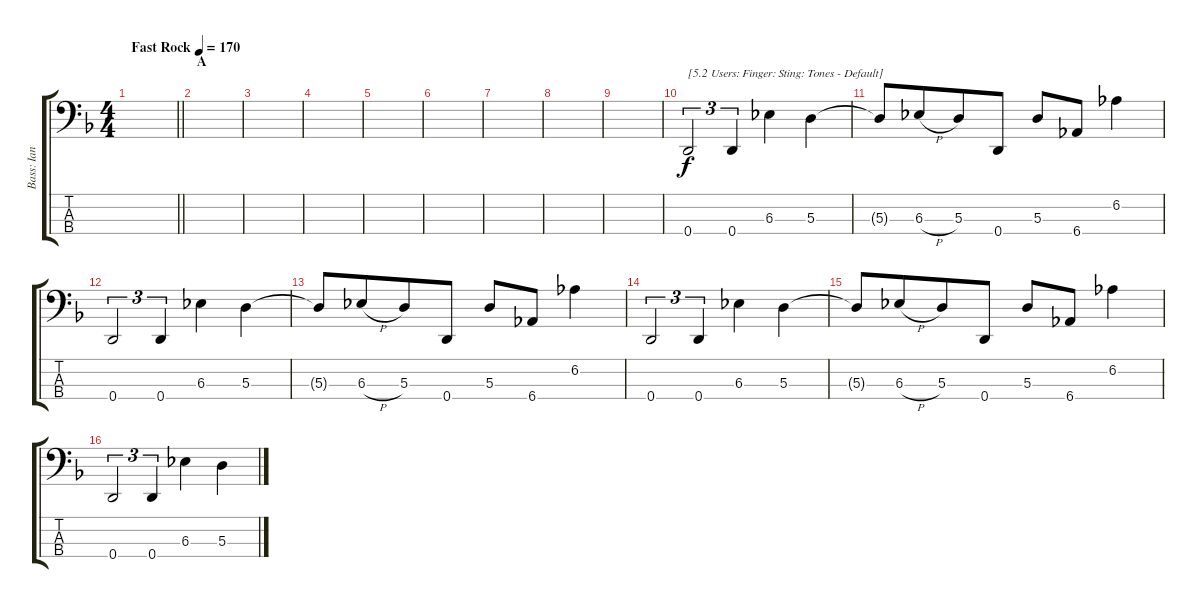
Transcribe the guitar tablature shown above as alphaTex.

\track ("Bass: Ian" "Bass: Ian") {instrument electricbassfinger}
\staff {score tabs}
\tuning (G2 D2 A1 D1) {hide}
\ts (4 4)
\tempo (170 "Fast Rock")
\clef f4
\barLineRight lightlight
\ks f
|
\section ("" "A")
|
|
|
|
|
|
|
|
0.4.2{tu (3 2) txt "[5.2 Users: Finger: Sting: Tones - Default]"} 0.4.4{tu (3 2)} 6.3.4 5.3.4 |
5.3{t}.8 6.3{h}.8{beam merge} 5.3.8 0.4.8 5.3.8 6.4.8 6.2.4 |
0.4.2{tu (3 2)} 0.4.4{tu (3 2)} 6.3.4 5.3.4 |
5.3{t}.8 6.3{h}.8{beam merge} 5.3.8 0.4.8 5.3.8 6.4.8 6.2.4 |
0.4.2{tu (3 2)} 0.4.4{tu (3 2)} 6.3.4 5.3.4 |
5.3{t}.8 6.3{h}.8{beam merge} 5.3.8 0.4.8 5.3.8 6.4.8 6.2.4 |
0.4.2{tu (3 2)} 0.4.4{tu (3 2)} 6.3.4 5.3.4
